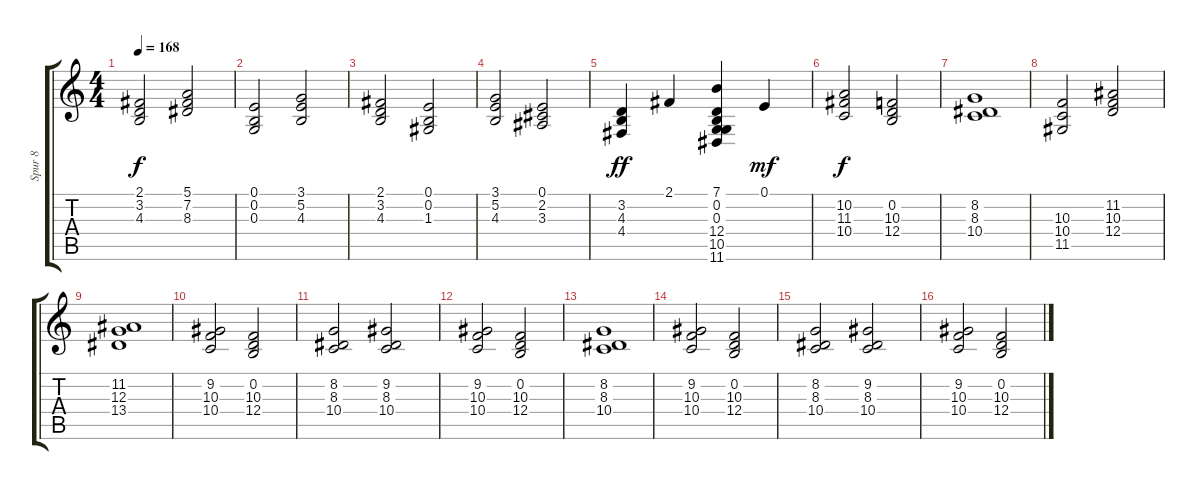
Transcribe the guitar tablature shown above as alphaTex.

\track ("Spur 8" "Spur 8") {instrument clavinet}
\staff {score tabs}
\tuning (E4 B3 G3 D3 A2 E2) {hide}
\ts (4 4)
\tempo 168
\clef g2
\ks c
(2.1 3.2 4.3).2{dy f} (5.1 7.2 8.3).2 |
(0.1 0.2 0.3).2 (3.1 5.2 4.3).2 |
(2.1 3.2 4.3).2 (0.1 0.2 1.3).2 |
(3.1 5.2 4.3).2 (0.1 2.2 3.3).2 |
(3.2 4.3 4.4).4{dy ff} 2.1.4 (7.1 0.2 0.3 12.4 10.5 11.6).4 0.1.4{dy mf} |
(10.2 11.3 10.4).2{dy f} (0.2 10.3 12.4).2 |
(8.2 8.3 10.4).1 |
(10.3 10.4 11.5).2 (11.2 10.3 12.4).2 |
(11.2 12.3 13.4).1 |
(9.2 10.3 10.4).2 (0.2 10.3 12.4).2 |
(8.2 8.3 10.4).2 (9.2 8.3 10.4).2 |
(9.2 10.3 10.4).2 (0.2 10.3 12.4).2 |
(8.2 8.3 10.4).1 |
(9.2 10.3 10.4).2 (0.2 10.3 12.4).2 |
(8.2 8.3 10.4).2 (9.2 8.3 10.4).2 |
(9.2 10.3 10.4).2 (0.2 10.3 12.4).2
